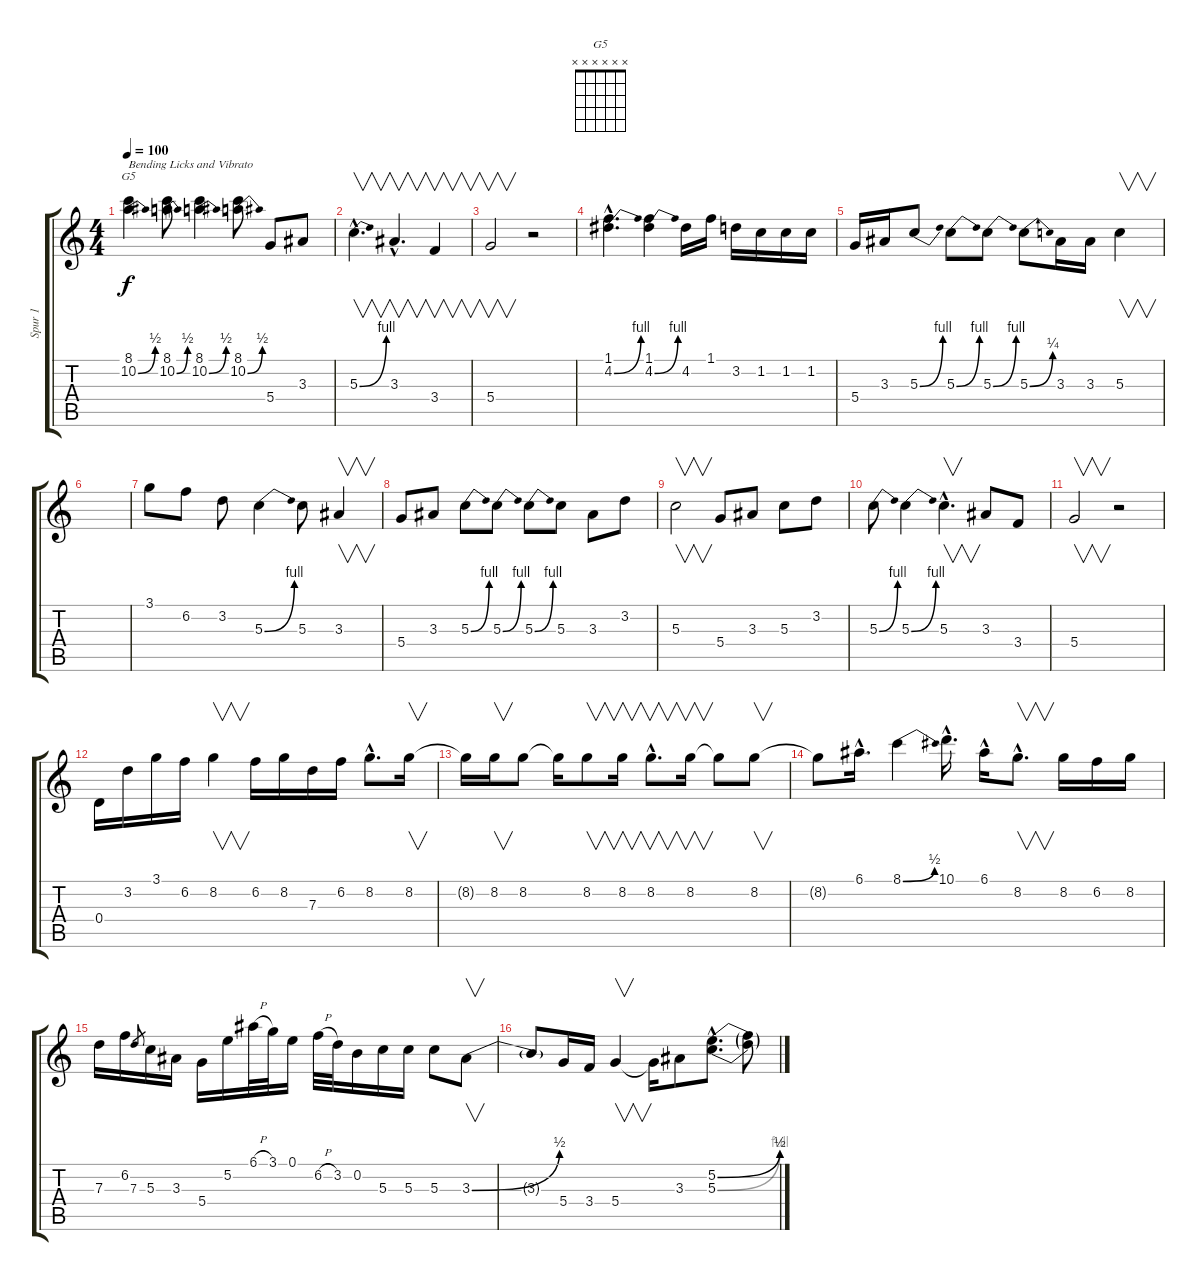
\track ("Spur 1" "Spur 1") {instrument distortionguitar}
\staff {score tabs}
\tuning (E4 B3 G3 D3 A2 E2) {hide}
\chord ("G5" x x x x x x) {firstfret 0}
\ts (4 4)
\tempo 100
\clef g2
\ks c
(8.1 10.2{be (bend 0 0 60 2)}).4{ch "G5" txt "Bending Licks and Vibrato" dy f instrument distortionguitar} (8.1 10.2{be (bend 0 0 60 2)}).8 (8.1 10.2{be (bend 0 0 60 2)}).4 (8.1 10.2{be (bend 0 0 60 2)}).8 5.4.8 3.3.8 |
5.3{be (bend 0 0 60 4) hac}.4{v d} 3.3{hac}.4{v d} 3.4.4{v} |
5.4.2{v} r.2 |
(1.1{hac} 4.2{be (bend 0 0 60 4) hac}).4{d} (1.1 4.2{be (bend 0 0 60 4)}).4 4.2.16 1.1.16 3.2.16 1.2.16 1.2.16 1.2.16 |
5.4.16 3.3.16 5.3{be (bend 0 0 60 4)}.8 5.3{be (bend 0 0 60 4)}.8 5.3{be (bend 0 0 60 4)}.8 5.3{be (bend 0 0 60 1)}.8 3.3.16 3.3.16 5.3.4{v} |
|
3.1.8 6.2.8 3.2.8 5.3{be (bend 0 0 60 4)}.4 5.3.8 3.3.4{v} |
5.4.8 3.3.8 5.3{be (bend 0 0 60 4)}.8 5.3{be (bend 0 0 60 4)}.8 5.3{be (bend 0 0 60 4)}.8 5.3.8 3.3.8 3.2.8 |
5.3.2{v} 5.4.8 3.3.8 5.3.8 3.2.8 |
5.3{be (bend 0 0 60 4)}.8 5.3{be (bend 0 0 60 4)}.4 5.3{hac}.4{v d} 3.3.8 3.4.8 |
5.4.2{v} r.2 |
0.4.16 3.2.16 3.1.16 6.2.16 8.2.4{v} 6.2.16 8.2.16 7.3.16 6.2.16 8.2{hac}.8{d} 8.2.16{v} |
8.2{t}.16 8.2.16{v} 8.2.8 8.2{t}.16 8.2.8{v} 8.2.16{v} 8.2{hac}.8{v d} 8.2.16{v} 8.2{t}.8 8.2.8{v} |
8.2{t}.8 6.1{hac}.16{d} 8.1{be (bend 0 0 60 2)}.4 10.1{hac}.16{d} 6.1{hac}.16 8.2{hac}.8{v d} 8.2.16 6.2.16 8.2.16 |
7.3.16 6.2.16 7.3.8{gr} 5.3.16 3.3.16 5.4.16 5.2.16 6.1{h}.32 3.1.32 0.1.16 6.2{h}.32 3.2.32 0.2.16 5.3.16 5.3.16 5.3.8 3.3{be (bend 0 0 60 2)}.8{v} |
3.3{t}.8 5.4.16 3.4.16 5.4.4{v} 5.4{t}.16 3.3.8 (5.2{be (bend 0 0 60 2) hac} 5.3{be (bend 0 0 60 4) hac}).8{d} (5.2{t} 5.3{t}).8
